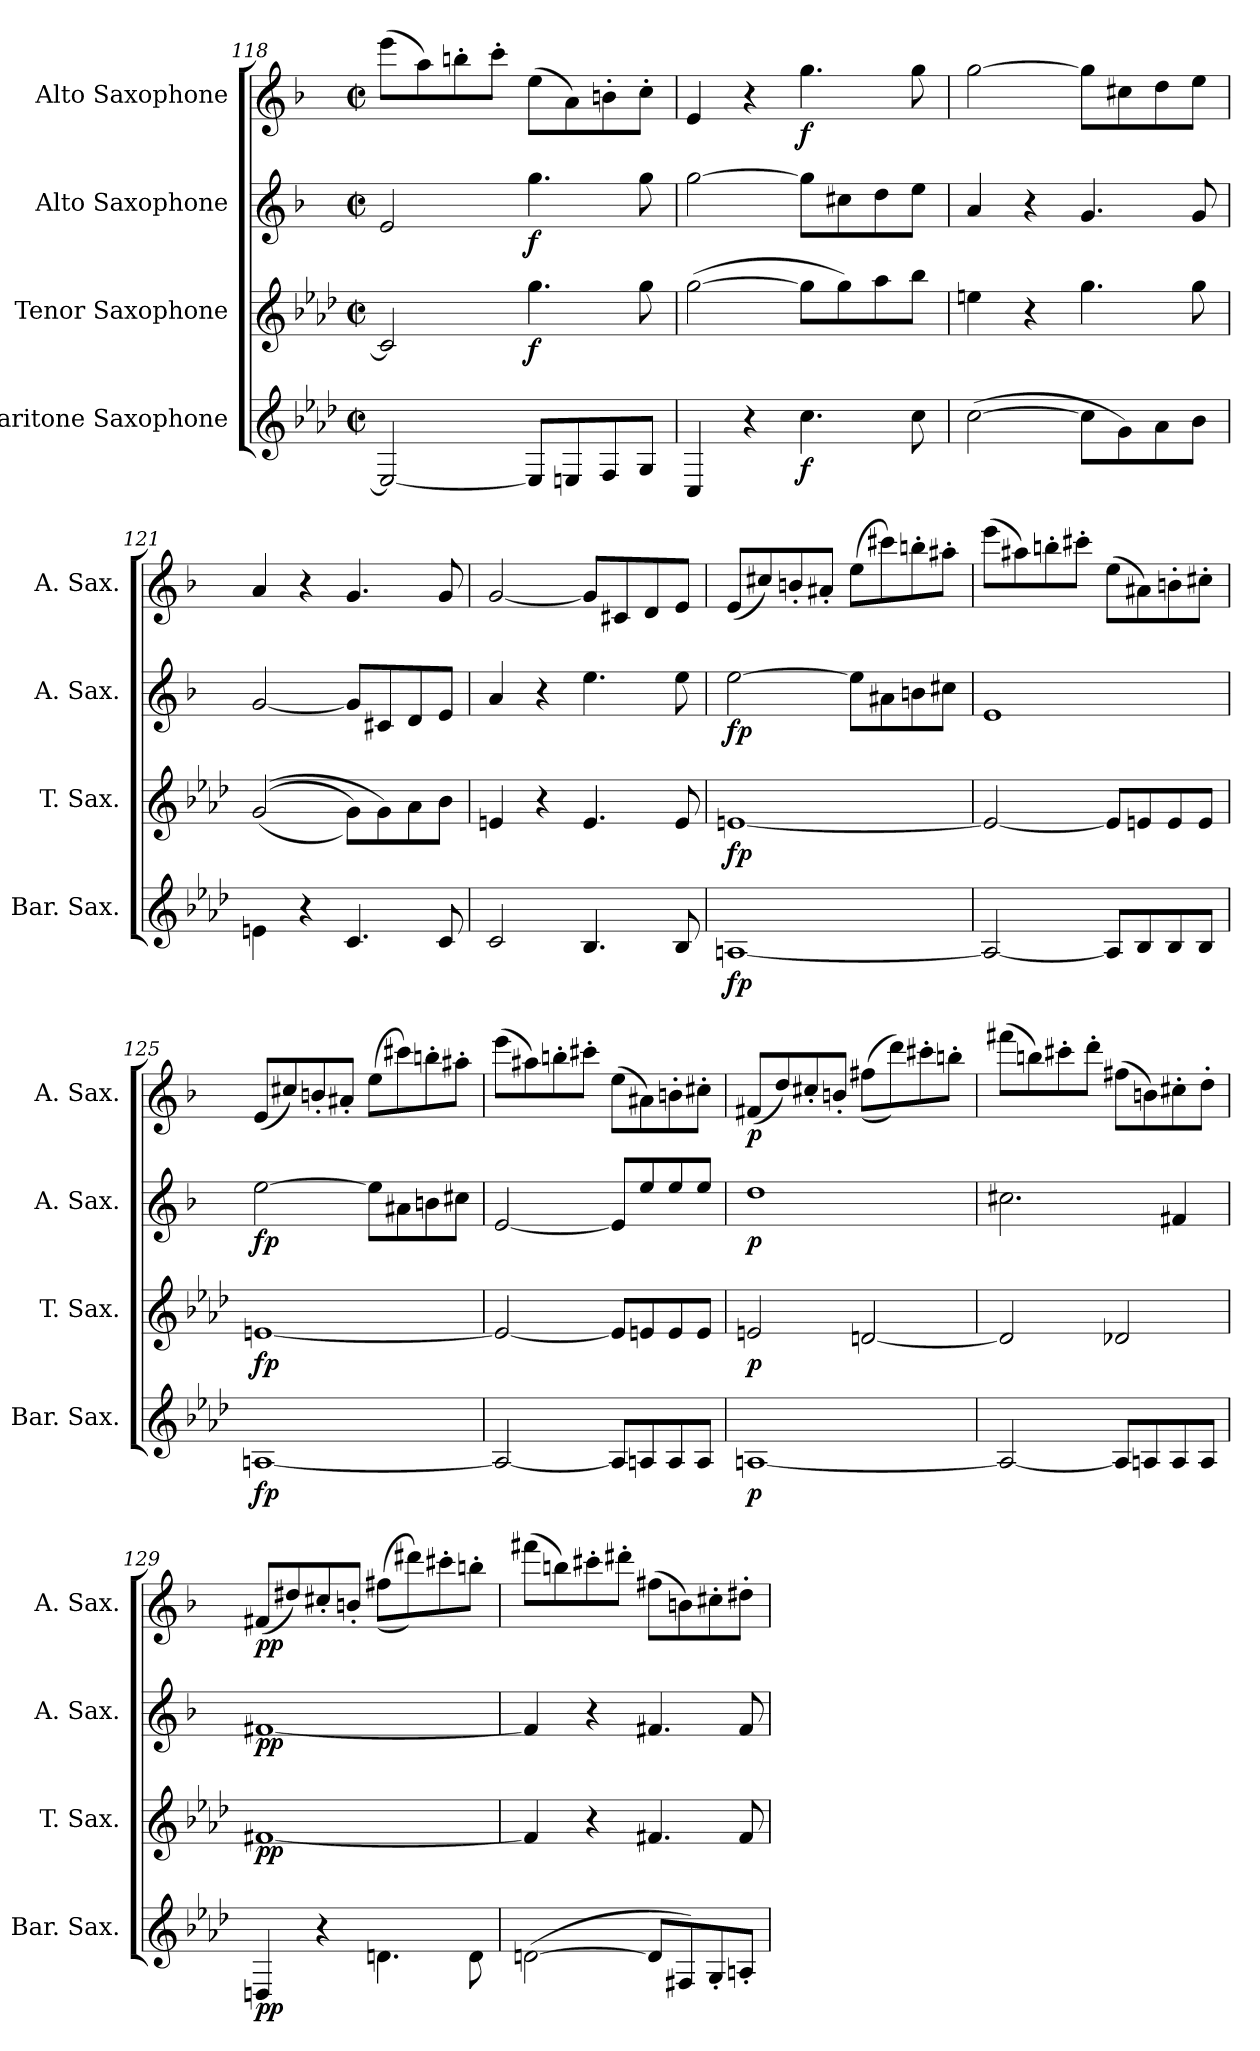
**kern	**dynam	**kern	**dynam	**kern	**dynam	**kern	**dynam
*part4	*part4	*part3	*part3	*part2	*part2	*part1	*part1
*staff4	*staff4	*staff3	*staff3	*staff2	*staff2	*staff1	*staff1
*I"Baritone Saxophone	*	*I"Tenor Saxophone	*	*I"Alto Saxophone	*	*I"Alto Saxophone	*
*I'Bar. Sax.	*	*I'T. Sax.	*	*I'A. Sax.	*	*I'A. Sax.	*
!!LO:LB:g=z
*clefG2	*	*clefG2	*	*clefG2	*	*clefG2	*
*ITrd12c21	*	*ITrd8c14	*	*ITrd5c9	*	*ITrd5c9	*
*k[b-e-a-d-]	*	*k[b-e-a-d-]	*	*k[b-e-a-d-]	*	*k[b-e-a-d-]	*
*M2/2	*	*M2/2	*	*M2/2	*	*M2/2	*
*met(c|)	*	*met(c|)	*	*met(c|)	*	*met(c|)	*
=118	=118	=118	=118	=118	=118	=118	=118
2EE-/_	.	2C/]	.	2G/	.	(8gg\L	.
.	.	.	.	.	.	8cc\)	.
.	.	.	.	.	.	8ddn'\	.
.	.	.	.	.	.	8ee-'\J	.
!	!	!	!LO:DY:b	!	!LO:DY:b	!	!
8EE-/L]	.	4.g\	f	4.b-\	f	(8g\L	.
8EEn/	.	.	.	.	.	8c\)	.
8FF/	.	.	.	.	.	8dn'\	.
8GG/J	.	8g\	.	8b-\	.	8e-'\J	.
=119	=119	=119	=119	=119	=119	=119	=119
4CC/	.	([2g\	.	[2b-\	.	4G/	.
4r	.	.	.	.	.	4r	.
!	!LO:DY:b	!	!	!	!	!	!LO:DY:b
4.c\	f	8g\L]	.	8b-\L]	.	4.b-\	f
.	.	8g\)	.	8en\	.	.	.
.	.	8a-\	.	8f\	.	.	.
8c\	.	8b-\J	.	8g\J	.	8b-\	.
=120	=120	=120	=120	=120	=120	=120	=120
([2c\	.	4en\	.	4c/	.	[2b-\	.
.	.	4r	.	4r	.	.	.
8c\L]	.	4.g\	.	4.B-/	.	8b-\L]	.
8G\)	.	.	.	.	.	8en\	.
8A-\	.	.	.	.	.	8f\	.
8B-\J	.	8g\	.	8B-/	.	8g\J	.
=121	=121	=121	=121	=121	=121	=121	=121
4En\	.	(((2G/	.	[2B-/	.	4c/	.
4r	.	.	.	.	.	4r	.
4.C/	.	8G\L))	.	8B-/L]	.	4.B-/	.
.	.	8G\)	.	8En/	.	.	.
.	.	8A-\	.	8F/	.	.	.
8C/	.	8B-\J	.	8G/J	.	8B-/	.
!!LO:LB:g=z
=122	=122	=122	=122	=122	=122	=122	=122
2C/	.	4En/	.	4c/	.	[2B-/	.
.	.	4r	.	4r	.	.	.
4.BB-/	.	4.E/	.	4.g\	.	8B-/L]	.
.	.	.	.	.	.	8En/	.
.	.	.	.	.	.	8F/	.
8BB-/	.	8E/	.	8g\	.	8G/J	.
=123	=123	=123	=123	=123	=123	=123	=123
!	!LO:DY:b	!	!LO:DY:b	!	!LO:DY:b	!	!
[1AAn	fp	[1En	fp	[2g\	fp	(8G/L	.
.	.	.	.	.	.	8en/)	.
.	.	.	.	.	.	8dn'/	.
.	.	.	.	.	.	8c#X'/J	.
.	.	.	.	8g\L]	.	(8g\L	.
.	.	.	.	8c#X\	.	8een\)	.
.	.	.	.	8dn\	.	8ddn'\	.
.	.	.	.	8en\J	.	8cc#X'\J	.
=124	=124	=124	=124	=124	=124	=124	=124
2AA/_	.	2E/_	.	1G	.	(8gg\L	.
.	.	.	.	.	.	8cc#X\)	.
.	.	.	.	.	.	8ddn'\	.
.	.	.	.	.	.	8een'\J	.
8AA/L]	.	8E/L]	.	.	.	(8g\L	.
8BB-/	.	8En/	.	.	.	8c#X\)	.
8BB-/	.	8E/	.	.	.	8dn'\	.
8BB-/J	.	8E/J	.	.	.	8en'\J	.
!!LO:PB:g=z
=125	=125	=125	=125	=125	=125	=125	=125
!	!LO:DY:b	!	!LO:DY:b	!	!LO:DY:b	!	!
[1AAn	fp	[1En	fp	[2g\	fp	(8G/L	.
.	.	.	.	.	.	8en/)	.
.	.	.	.	.	.	8dn'/	.
.	.	.	.	.	.	8c#X'/J	.
.	.	.	.	8g\L]	.	(8g\L	.
.	.	.	.	8c#X\	.	8een\)	.
.	.	.	.	8dn\	.	8ddn'\	.
.	.	.	.	8en\J	.	8cc#X'\J	.
=126	=126	=126	=126	=126	=126	=126	=126
2AA/_	.	2E/_	.	[2G/	.	(8gg\L	.
.	.	.	.	.	.	8cc#X\)	.
.	.	.	.	.	.	8ddn'\	.
.	.	.	.	.	.	8een'\J	.
8AA/L]	.	8E/L]	.	8G/L]	.	(8g\L	.
8AAn/	.	8En/	.	8g/	.	8c#X\)	.
8AA/	.	8E/	.	8g/	.	8dn'\	.
8AA/J	.	8E/J	.	8g/J	.	8en'\J	.
=127	=127	=127	=127	=127	=127	=127	=127
!	!LO:DY:b	!	!LO:DY:b	!	!LO:DY:b	!	!LO:DY:b
[1AAn	p	2En/	p	1f	p	(8An/L	p
.	.	.	.	.	.	8f/)	.
.	.	.	.	.	.	8en'/	.
.	.	.	.	.	.	8dn'/J	.
.	.	[2Dn/	.	.	.	((8an\L	.
.	.	.	.	.	.	8ff\))	.
.	.	.	.	.	.	8een'\	.
.	.	.	.	.	.	8ddn'\J	.
!!LO:LB:g=z
=128	=128	=128	=128	=128	=128	=128	=128
2AA/_	.	2D/]	.	2.en\	.	(8aan\L	.
.	.	.	.	.	.	8ddn\)	.
.	.	.	.	.	.	8een'\	.
.	.	.	.	.	.	8ff'\J	.
8AA/L]	.	2D-X/	.	.	.	(8an\L	.
8AAn/	.	.	.	.	.	8dn\)	.
8AA/	.	.	.	4An/	.	8en'\	.
8AA/J	.	.	.	.	.	8f'\J	.
=129	=129	=129	=129	=129	=129	=129	=129
!	!LO:DY:b	!	!LO:DY:b	!	!LO:DY:b	!	!LO:DY:b
4DDn/	pp	[1F#X	pp	[1An	pp	(8An/L	pp
.	.	.	.	.	.	8f#X/)	.
4r	.	.	.	.	.	8en'/	.
.	.	.	.	.	.	8dn'/J	.
4.Dn\	.	.	.	.	.	((8an\L	.
.	.	.	.	.	.	8ff#X\))	.
.	.	.	.	.	.	8een'\	.
8D\	.	.	.	.	.	8ddn'\J	.
=130	=130	=130	=130	=130	=130	=130	=130
([2Dn\	.	4F#/]	.	4A/]	.	(8aan\L	.
.	.	.	.	.	.	8ddn\)	.
.	.	4r	.	4r	.	8een'\	.
.	.	.	.	.	.	8ff#X'\J	.
8D/L]	.	4.F#X/	.	4.An/	.	(8an\L	.
8FF#X/)	.	.	.	.	.	8dn\)	.
8GG'/	.	.	.	.	.	8en'\	.
8AAn'/J	.	8F#/	.	8A/	.	8f#X'\J	.
=	=	=	=	=	=	=	=
*-	*-	*-	*-	*-	*-	*-	*-
